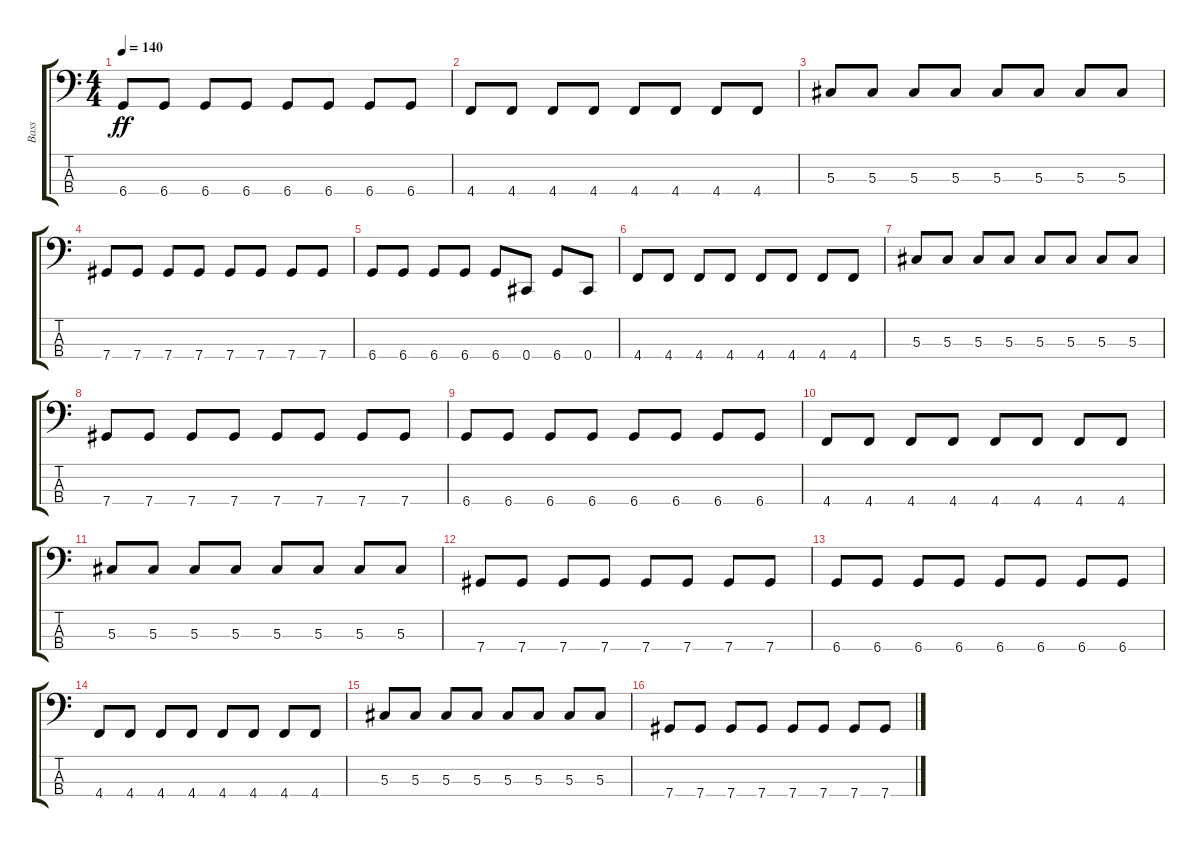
\track ("Bass" "Bass") {instrument electricbasspick}
\staff {score tabs}
\tuning (Gb2 Db2 Ab1 Db1) {hide}
\ts (4 4)
\tempo 140
\clef f4
\ks c
6.4.8{dy ff} 6.4.8 6.4.8 6.4.8 6.4.8 6.4.8 6.4.8 6.4.8 |
4.4.8 4.4.8 4.4.8 4.4.8 4.4.8 4.4.8 4.4.8 4.4.8 |
5.3.8 5.3.8 5.3.8 5.3.8 5.3.8 5.3.8 5.3.8 5.3.8 |
7.4.8 7.4.8 7.4.8 7.4.8 7.4.8 7.4.8 7.4.8 7.4.8 |
6.4.8 6.4.8 6.4.8 6.4.8 6.4.8 0.4.8 6.4.8 0.4.8 |
4.4.8 4.4.8 4.4.8 4.4.8 4.4.8 4.4.8 4.4.8 4.4.8 |
5.3.8 5.3.8 5.3.8 5.3.8 5.3.8 5.3.8 5.3.8 5.3.8 |
7.4.8 7.4.8 7.4.8 7.4.8 7.4.8 7.4.8 7.4.8 7.4.8 |
6.4.8 6.4.8 6.4.8 6.4.8 6.4.8 6.4.8 6.4.8 6.4.8 |
4.4.8 4.4.8 4.4.8 4.4.8 4.4.8 4.4.8 4.4.8 4.4.8 |
5.3.8 5.3.8 5.3.8 5.3.8 5.3.8 5.3.8 5.3.8 5.3.8 |
7.4.8 7.4.8 7.4.8 7.4.8 7.4.8 7.4.8 7.4.8 7.4.8 |
6.4.8 6.4.8 6.4.8 6.4.8 6.4.8 6.4.8 6.4.8 6.4.8 |
4.4.8 4.4.8 4.4.8 4.4.8 4.4.8 4.4.8 4.4.8 4.4.8 |
5.3.8 5.3.8 5.3.8 5.3.8 5.3.8 5.3.8 5.3.8 5.3.8 |
7.4.8 7.4.8 7.4.8 7.4.8 7.4.8 7.4.8 7.4.8 7.4.8
